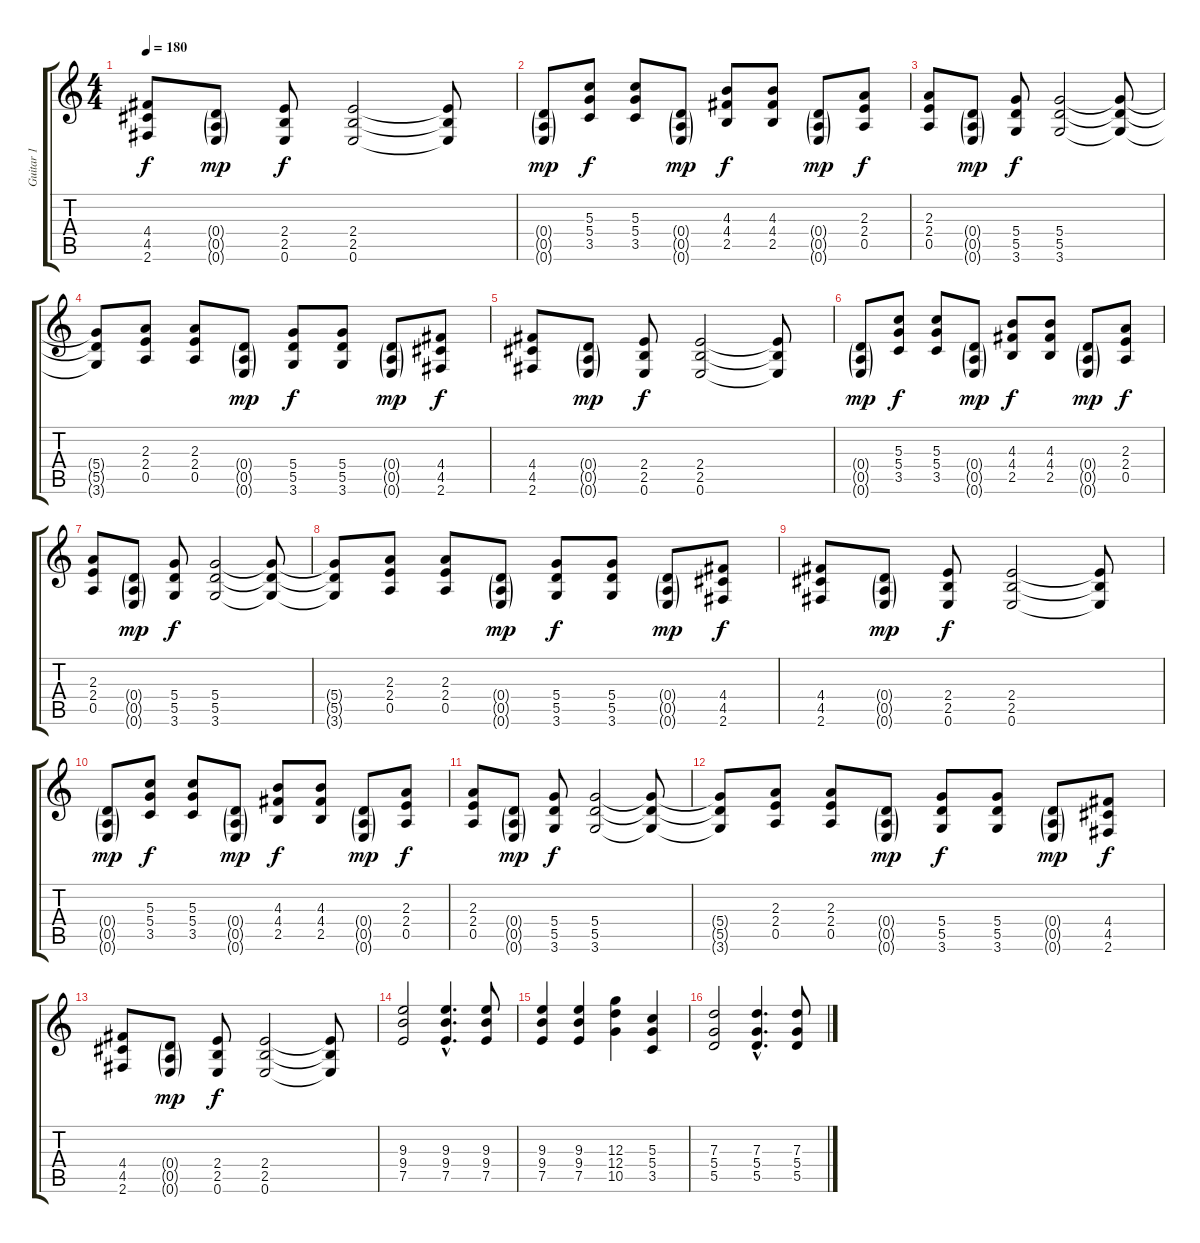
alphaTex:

\track ("Guitar 1" "Guitar 1") {instrument distortionguitar}
\staff {score tabs}
\tuning (E4 B3 G3 D3 A2 E2) {hide}
\ts (4 4)
\tempo 180
\clef g2
\ks c
(4.4 4.5 2.6).8{dy f} (0.4{g} 0.5{g} 0.6{g}).8{dy mp} (2.4 2.5 0.6).8{dy f} (2.4 2.5 0.6).2 (2.4{t} 2.5{t} 0.6{t}).8 |
(0.4{g} 0.5{g} 0.6{g}).8{dy mp} (5.3 5.4 3.5).8{dy f} (5.3 5.4 3.5).8 (0.4{g} 0.5{g} 0.6{g}).8{dy mp} (4.3 4.4 2.5).8{dy f} (4.3 4.4 2.5).8 (0.4{g} 0.5{g} 0.6{g}).8{dy mp} (2.3 2.4 0.5).8{dy f} |
(2.3 2.4 0.5).8 (0.4{g} 0.5{g} 0.6{g}).8{dy mp} (5.4 5.5 3.6).8{dy f} (5.4 5.5 3.6).2 (5.4{t} 5.5{t} 3.6{t}).8 |
(5.4{t} 5.5{t} 3.6{t}).8 (2.3 2.4 0.5).8 (2.3 2.4 0.5).8 (0.4{g} 0.5{g} 0.6{g}).8{dy mp} (5.4 5.5 3.6).8{dy f} (5.4 5.5 3.6).8 (0.4{g} 0.5{g} 0.6{g}).8{dy mp} (4.4 4.5 2.6).8{dy f} |
(4.4 4.5 2.6).8 (0.4{g} 0.5{g} 0.6{g}).8{dy mp} (2.4 2.5 0.6).8{dy f} (2.4 2.5 0.6).2 (2.4{t} 2.5{t} 0.6{t}).8 |
(0.4{g} 0.5{g} 0.6{g}).8{dy mp} (5.3 5.4 3.5).8{dy f} (5.3 5.4 3.5).8 (0.4{g} 0.5{g} 0.6{g}).8{dy mp} (4.3 4.4 2.5).8{dy f} (4.3 4.4 2.5).8 (0.4{g} 0.5{g} 0.6{g}).8{dy mp} (2.3 2.4 0.5).8{dy f} |
(2.3 2.4 0.5).8 (0.4{g} 0.5{g} 0.6{g}).8{dy mp} (5.4 5.5 3.6).8{dy f} (5.4 5.5 3.6).2 (5.4{t} 5.5{t} 3.6{t}).8 |
(5.4{t} 5.5{t} 3.6{t}).8 (2.3 2.4 0.5).8 (2.3 2.4 0.5).8 (0.4{g} 0.5{g} 0.6{g}).8{dy mp} (5.4 5.5 3.6).8{dy f} (5.4 5.5 3.6).8 (0.4{g} 0.5{g} 0.6{g}).8{dy mp} (4.4 4.5 2.6).8{dy f} |
(4.4 4.5 2.6).8 (0.4{g} 0.5{g} 0.6{g}).8{dy mp} (2.4 2.5 0.6).8{dy f} (2.4 2.5 0.6).2 (2.4{t} 2.5{t} 0.6{t}).8 |
(0.4{g} 0.5{g} 0.6{g}).8{dy mp} (5.3 5.4 3.5).8{dy f} (5.3 5.4 3.5).8 (0.4{g} 0.5{g} 0.6{g}).8{dy mp} (4.3 4.4 2.5).8{dy f} (4.3 4.4 2.5).8 (0.4{g} 0.5{g} 0.6{g}).8{dy mp} (2.3 2.4 0.5).8{dy f} |
(2.3 2.4 0.5).8 (0.4{g} 0.5{g} 0.6{g}).8{dy mp} (5.4 5.5 3.6).8{dy f} (5.4 5.5 3.6).2 (5.4{t} 5.5{t} 3.6{t}).8 |
(5.4{t} 5.5{t} 3.6{t}).8 (2.3 2.4 0.5).8 (2.3 2.4 0.5).8 (0.4{g} 0.5{g} 0.6{g}).8{dy mp} (5.4 5.5 3.6).8{dy f} (5.4 5.5 3.6).8 (0.4{g} 0.5{g} 0.6{g}).8{dy mp} (4.4 4.5 2.6).8{dy f} |
(4.4 4.5 2.6).8 (0.4{g} 0.5{g} 0.6{g}).8{dy mp} (2.4 2.5 0.6).8{dy f} (2.4 2.5 0.6).2 (2.4{t} 2.5{t} 0.6{t}).8 |
(9.3 9.4 7.5).2 (9.3{hac} 9.4{hac} 7.5{hac}).4{d} (9.3 9.4 7.5).8 |
(9.3 9.4 7.5).4 (9.3 9.4 7.5).4 (12.3 12.4 10.5).4 (5.3 5.4 3.5).4 |
(7.3 5.4 5.5).2 (7.3{hac} 5.4{hac} 5.5{hac}).4{d} (7.3 5.4 5.5).8
